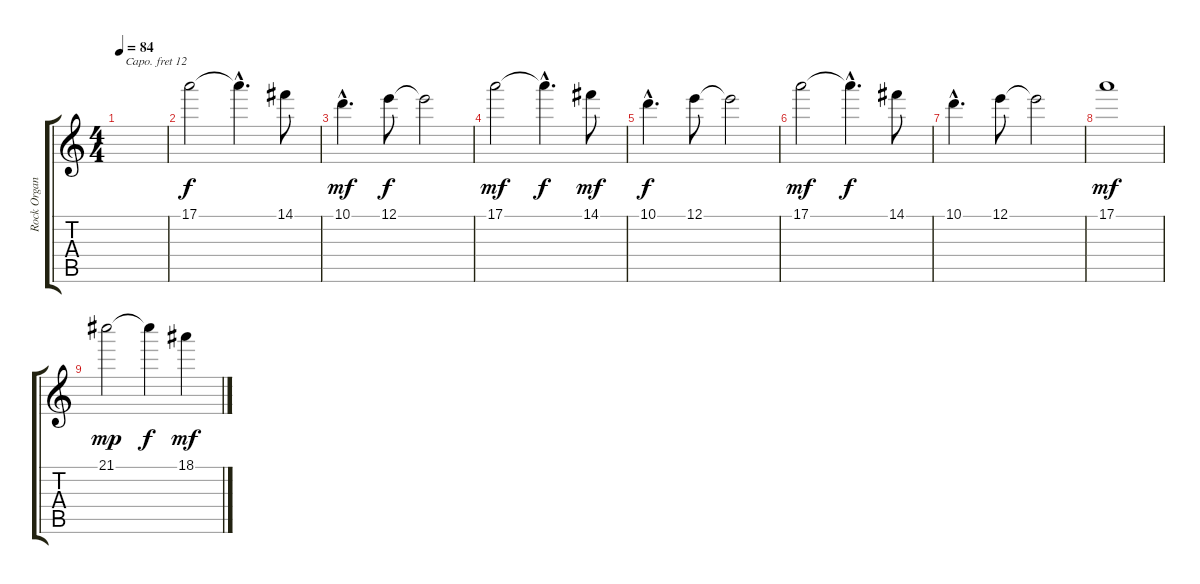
\track ("Rock Organ" "Rock Organ") {instrument rockorgan}
\staff {score tabs}
\capo 12
\tuning (E4 B3 G3 D3 A2 E2) {hide}
\ts (4 4)
\tempo 84
\clef g2
\ks c
|
17.1.2 17.1{hac t}.4{d dy f} 14.1.8 |
10.1{hac}.4{d dy mf} 12.1.8{dy f} 12.1{t}.2 |
17.1.2{dy mf} 17.1{hac t}.4{d dy f} 14.1.8{dy mf} |
10.1{hac}.4{d dy f} 12.1.8 12.1{t}.2 |
17.1.2{dy mf} 17.1{hac t}.4{d dy f} 14.1.8 |
10.1{hac}.4{d} 12.1.8 12.1{t}.2 |
17.1.1{dy mf} |
21.1.2{dy mp} 21.1{t}.4{dy f} 18.1.4{dy mf}
